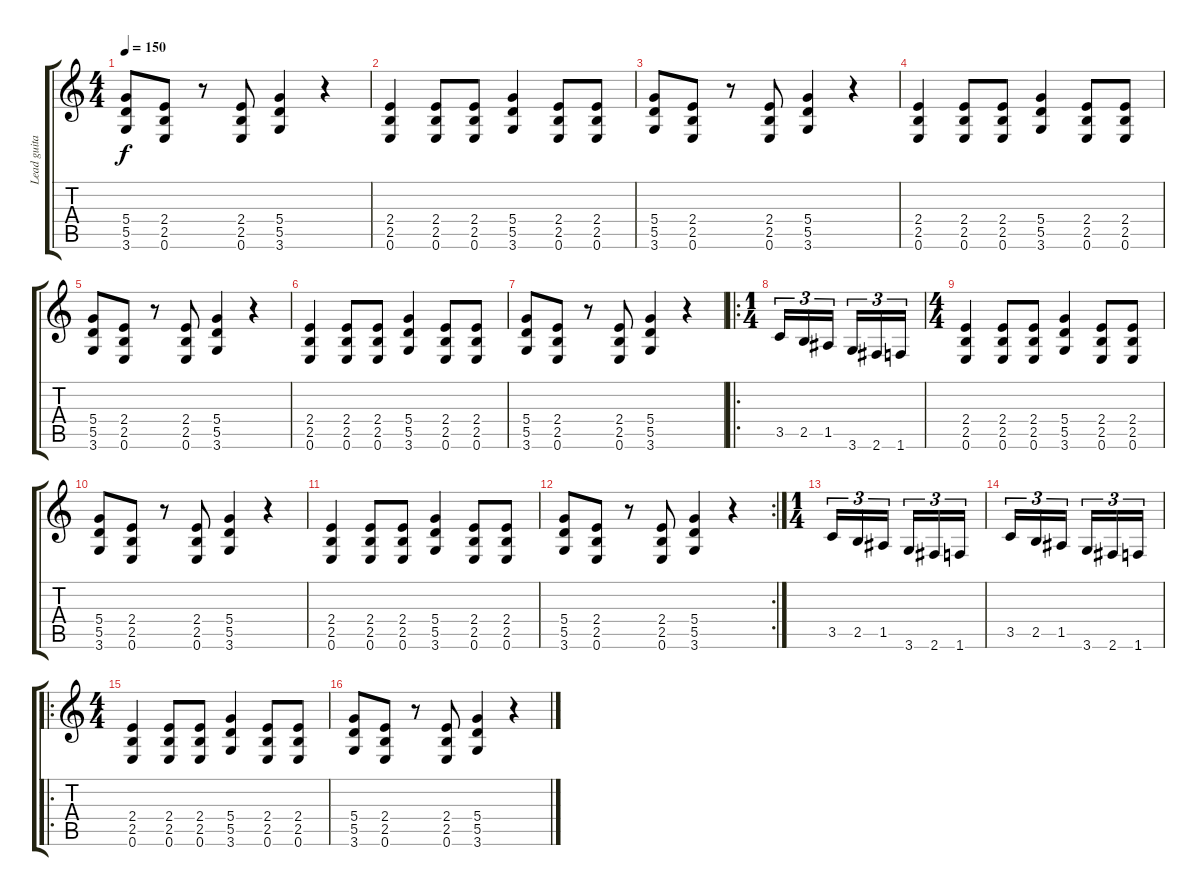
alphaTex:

\track ("Lead guitar" "Lead guita") {instrument distortionguitar}
\staff {score tabs}
\tuning (E4 B3 G3 D3 A2 E2) {hide}
\ts (4 4)
\tempo 150
\clef g2
\ks c
(5.4 5.5 3.6).8{dy f} (2.4 2.5 0.6).8 r.8 (2.4 2.5 0.6).8 (5.4 5.5 3.6).4 r.4 |
(2.4 2.5 0.6).4 (2.4 2.5 0.6).8 (2.4 2.5 0.6).8 (5.4 5.5 3.6).4 (2.4 2.5 0.6).8 (2.4 2.5 0.6).8 |
(5.4 5.5 3.6).8 (2.4 2.5 0.6).8 r.8 (2.4 2.5 0.6).8 (5.4 5.5 3.6).4 r.4 |
(2.4 2.5 0.6).4 (2.4 2.5 0.6).8 (2.4 2.5 0.6).8 (5.4 5.5 3.6).4 (2.4 2.5 0.6).8 (2.4 2.5 0.6).8 |
(5.4 5.5 3.6).8 (2.4 2.5 0.6).8 r.8 (2.4 2.5 0.6).8 (5.4 5.5 3.6).4 r.4 |
(2.4 2.5 0.6).4 (2.4 2.5 0.6).8 (2.4 2.5 0.6).8 (5.4 5.5 3.6).4 (2.4 2.5 0.6).8 (2.4 2.5 0.6).8 |
(5.4 5.5 3.6).8 (2.4 2.5 0.6).8 r.8 (2.4 2.5 0.6).8 (5.4 5.5 3.6).4 r.4 |
\ro
\ts (1 4)
3.5.16{tu (3 2)} 2.5.16{tu (3 2)} 1.5.16{tu (3 2)} 3.6.16{tu (3 2)} 2.6.16{tu (3 2)} 1.6.16{tu (3 2)} |
\ts (4 4)
(2.4 2.5 0.6).4 (2.4 2.5 0.6).8 (2.4 2.5 0.6).8 (5.4 5.5 3.6).4 (2.4 2.5 0.6).8 (2.4 2.5 0.6).8 |
(5.4 5.5 3.6).8 (2.4 2.5 0.6).8 r.8 (2.4 2.5 0.6).8 (5.4 5.5 3.6).4 r.4 |
(2.4 2.5 0.6).4 (2.4 2.5 0.6).8 (2.4 2.5 0.6).8 (5.4 5.5 3.6).4 (2.4 2.5 0.6).8 (2.4 2.5 0.6).8 |
\rc 2
(5.4 5.5 3.6).8 (2.4 2.5 0.6).8 r.8 (2.4 2.5 0.6).8 (5.4 5.5 3.6).4 r.4 |
\ts (1 4)
3.5.16{tu (3 2)} 2.5.16{tu (3 2)} 1.5.16{tu (3 2)} 3.6.16{tu (3 2)} 2.6.16{tu (3 2)} 1.6.16{tu (3 2)} |
3.5.16{tu (3 2)} 2.5.16{tu (3 2)} 1.5.16{tu (3 2)} 3.6.16{tu (3 2)} 2.6.16{tu (3 2)} 1.6.16{tu (3 2)} |
\ro
\ts (4 4)
(2.4 2.5 0.6).4 (2.4 2.5 0.6).8 (2.4 2.5 0.6).8 (5.4 5.5 3.6).4 (2.4 2.5 0.6).8 (2.4 2.5 0.6).8 |
(5.4 5.5 3.6).8 (2.4 2.5 0.6).8 r.8 (2.4 2.5 0.6).8 (5.4 5.5 3.6).4 r.4
